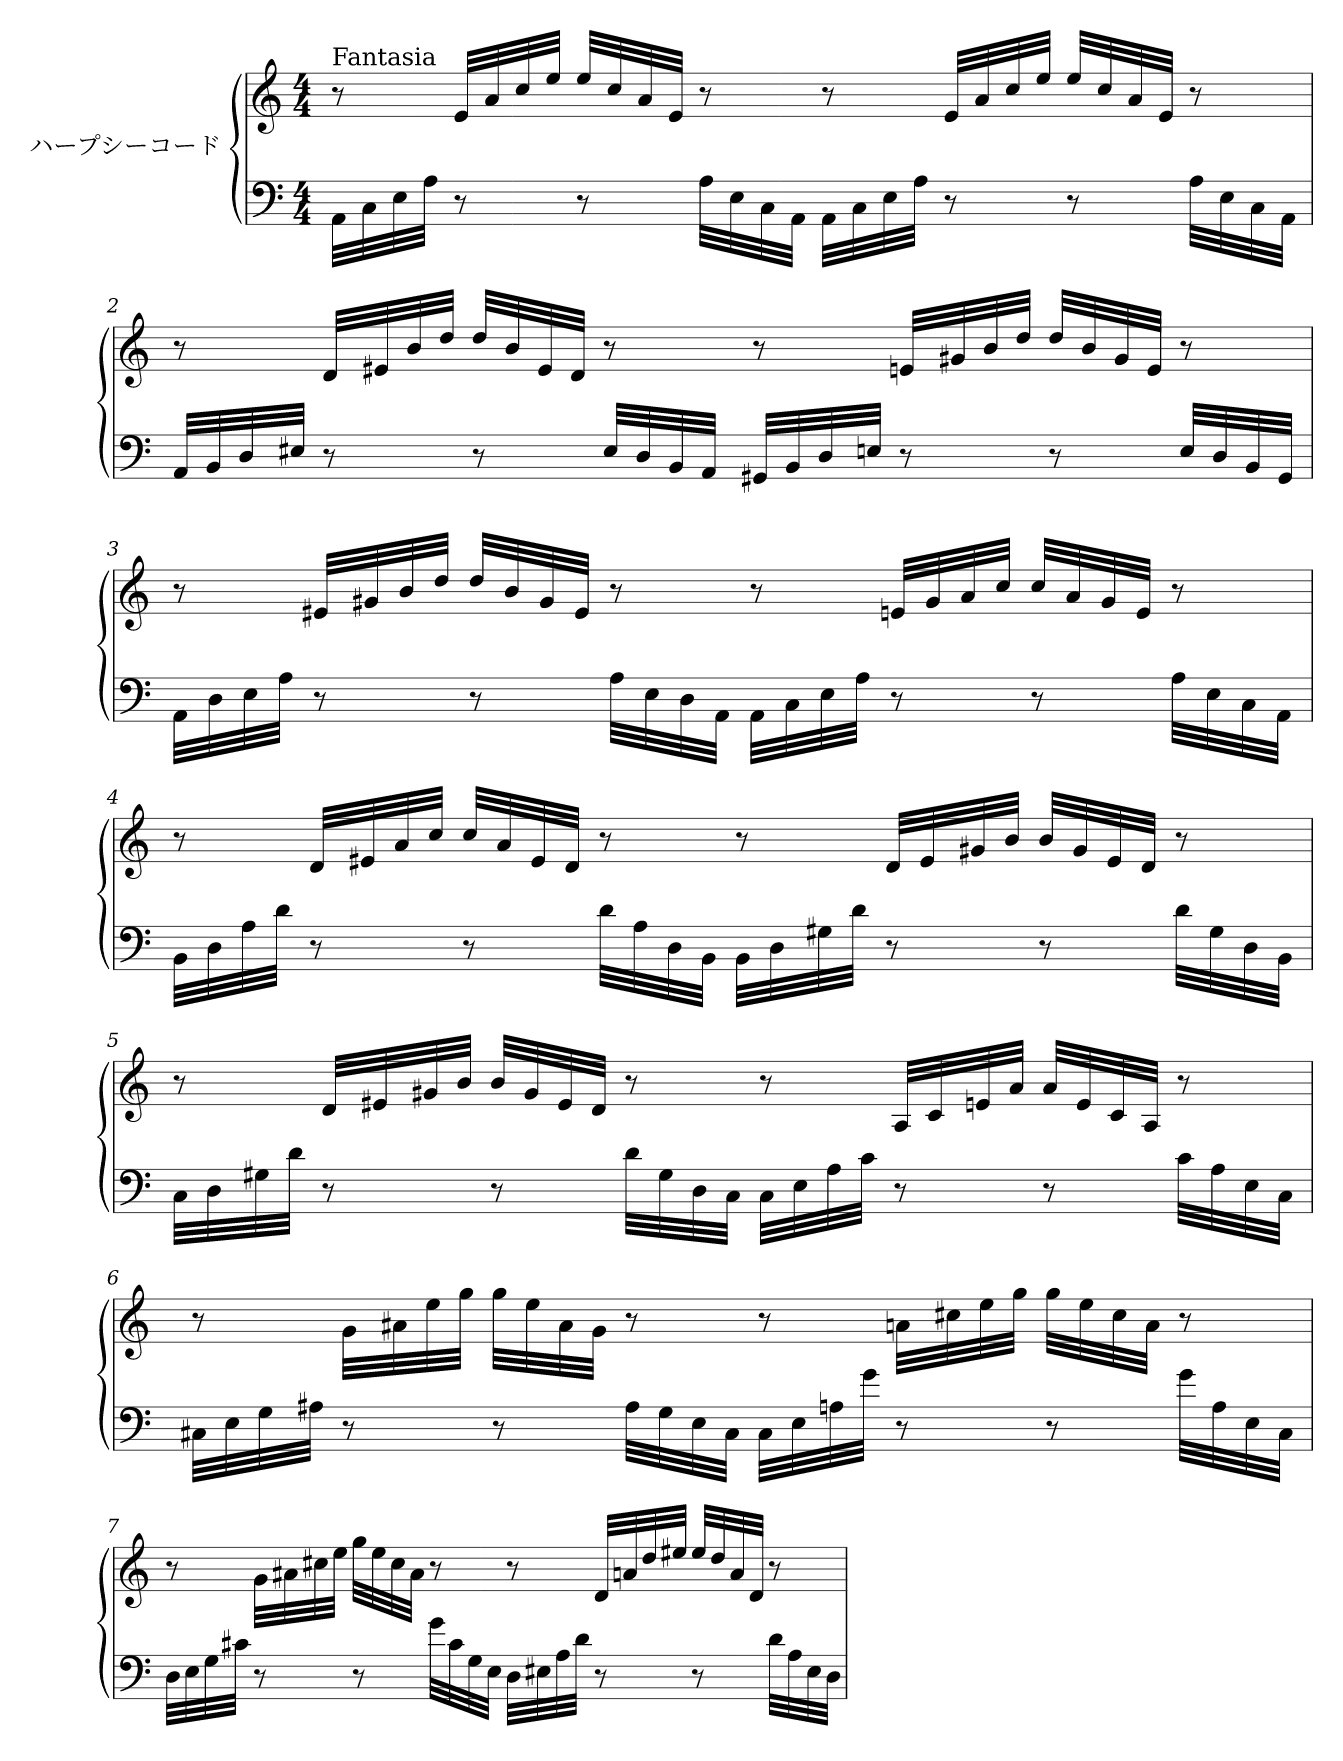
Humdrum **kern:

**kern	**kern
*part1	*part1
*staff2	*staff1
*I"ハープシーコード	*
*clefF4	*clefG2
*k[]	*k[]
*M4/4	*M4/4
*MM80	*MM80
=1	=1
!	!LO:TX:a:t=Fantasia
32AA\LLL	8r
32C\	.
32E\	.
32A\JJJ	.
8r	32e/LLL
.	32a/
.	32cc/
.	32ee/JJJ
8r	32ee/LLL
.	32cc/
.	32a/
.	32e/JJJ
32A\LLL	8r
32E\	.
32C\	.
32AA\JJJ	.
32AA\LLL	8r
32C\	.
32E\	.
32A\JJJ	.
8r	32e/LLL
.	32a/
.	32cc/
.	32ee/JJJ
8r	32ee/LLL
.	32cc/
.	32a/
.	32e/JJJ
32A\LLL	8r
32E\	.
32C\	.
32AA\JJJ	.
!!LO:LB:g=z
=2	=2
32AA/LLL	8r
32BB/	.
32D/	.
32E#X/JJJ	.
8r	32d/LLL
.	32e#X/
.	32b/
.	32dd/JJJ
8r	32dd/LLL
.	32b/
.	32e#/
.	32d/JJJ
32E#/LLL	8r
32D/	.
32BB/	.
32AA/JJJ	.
32GG#X/LLL	8r
32BB/	.
32D/	.
32En/JJJ	.
8r	32en/LLL
.	32g#X/
.	32b/
.	32dd/JJJ
8r	32dd/LLL
.	32b/
.	32g#/
.	32e/JJJ
32E/LLL	8r
32D/	.
32BB/	.
32GG#/JJJ	.
!!LO:LB:g=z
=3	=3
32AA\LLL	8r
32D\	.
32E\	.
32A\JJJ	.
8r	32e#X/LLL
.	32g#X/
.	32b/
.	32dd/JJJ
8r	32dd/LLL
.	32b/
.	32g#/
.	32e#/JJJ
32A\LLL	8r
32E\	.
32D\	.
32AA\JJJ	.
32AA\LLL	8r
32C\	.
32E\	.
32A\JJJ	.
8r	32en/LLL
.	32g#/
.	32a/
.	32cc/JJJ
8r	32cc/LLL
.	32a/
.	32g#/
.	32e/JJJ
32A\LLL	8r
32E\	.
32C\	.
32AA\JJJ	.
!!LO:LB:g=z
=4	=4
32BB\LLL	8r
32D\	.
32A\	.
32d\JJJ	.
8r	32d/LLL
.	32e#X/
.	32a/
.	32cc/JJJ
8r	32cc/LLL
.	32a/
.	32e#/
.	32d/JJJ
32d\LLL	8r
32A\	.
32D\	.
32BB\JJJ	.
32BB\LLL	8r
32D\	.
32G#X\	.
32d\JJJ	.
8r	32d/LLL
.	32e#/
.	32g#X/
.	32b/JJJ
8r	32b/LLL
.	32g#/
.	32e#/
.	32d/JJJ
32d\LLL	8r
32G#\	.
32D\	.
32BB\JJJ	.
!!LO:LB:g=z
=5	=5
32C\LLL	8r
32D\	.
32G#X\	.
32d\JJJ	.
8r	32d/LLL
.	32e#X/
.	32g#X/
.	32b/JJJ
8r	32b/LLL
.	32g#/
.	32e#/
.	32d/JJJ
32d\LLL	8r
32G#\	.
32D\	.
32C\JJJ	.
32C\LLL	8r
32E\	.
32A\	.
32c\JJJ	.
8r	32A/LLL
.	32c/
.	32en/
.	32a/JJJ
8r	32a/LLL
.	32e/
.	32c/
.	32A/JJJ
32c\LLL	8r
32A\	.
32E\	.
32C\JJJ	.
!!LO:PB:g=z
=6	=6
32C#X\LLL	8r
32E\	.
32G\	.
32A#X\JJJ	.
8r	32g\LLL
.	32a#X\
.	32ee\
.	32gg\JJJ
8r	32gg\LLL
.	32ee\
.	32a#\
.	32g\JJJ
32A#\LLL	8r
32G\	.
32E\	.
32C#\JJJ	.
32C#\LLL	8r
32E\	.
32An\	.
32g\JJJ	.
8r	32an\LLL
.	32cc#X\
.	32ee\
.	32gg\JJJ
8r	32gg\LLL
.	32ee\
.	32cc#\
.	32a\JJJ
32g\LLL	8r
32A\	.
32E\	.
32C#\JJJ	.
!!LO:LB:g=z
=7	=7
32D\LLL	8r
32E\	.
32G\	.
32c#X\JJJ	.
8r	32g\LLL
.	32a#X\
.	32cc#X\
.	32ee\JJJ
8r	32gg\LLL
.	32ee\
.	32cc#\
.	32a#\JJJ
32g\LLL	8r
32c#\	.
32G\	.
32E\JJJ	.
32D\LLL	8r
32E#X\	.
32A\	.
32d\JJJ	.
8r	32d/LLL
.	32an/
.	32dd/
.	32ee#X/JJJ
8r	32ee#/LLL
.	32dd/
.	32a/
.	32d/JJJ
32d\LLL	8r
32A\	.
32E#\	.
32D\JJJ	.
=	=
*-	*-
